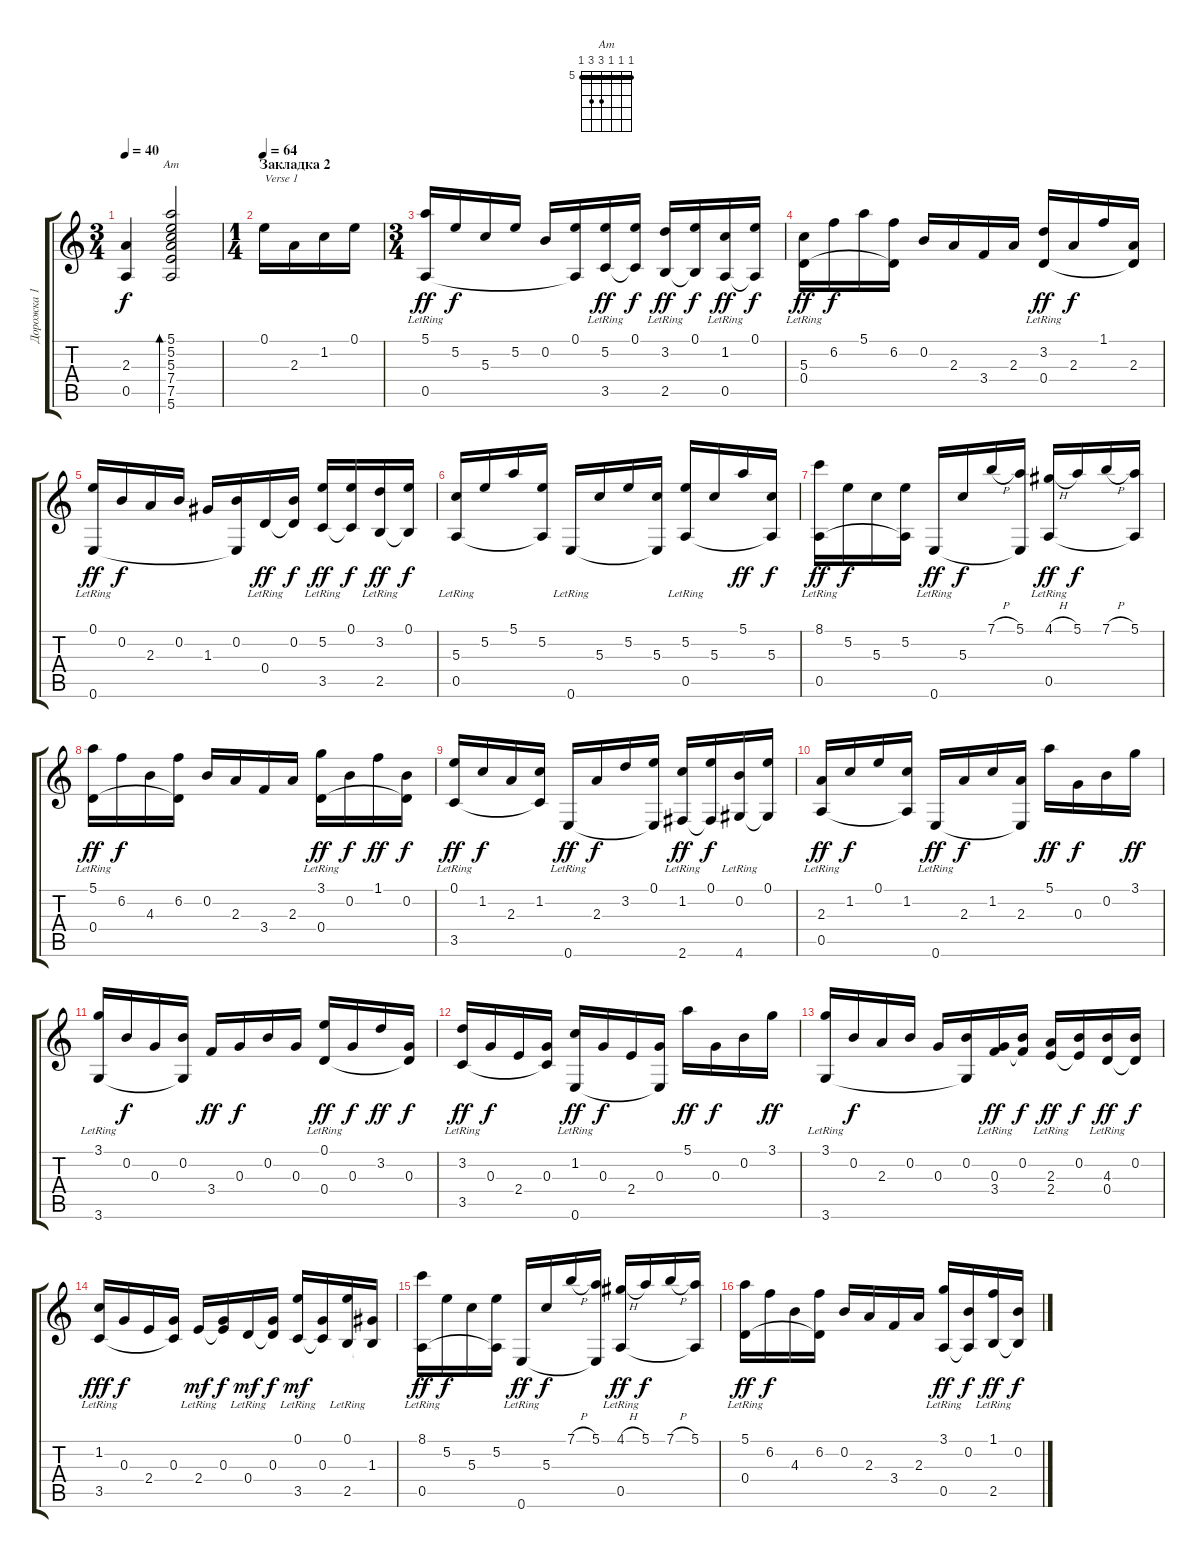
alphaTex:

\track ("Дорожка 1" "Дорожка 1") {instrument acousticguitarsteel}
\staff {score tabs}
\tuning (E4 B3 G3 D3 A2 E2) {hide}
\chord ("Am" 5 5 5 7 7 5) {firstfret 5 barre 5}
\ts (3 4)
\tempo 40
\clef g2
\ks c
(2.3 0.5).4{dy f} (5.1 5.2 5.3 7.4 7.5 5.6).2{bd 60 ch "Am"} |
\ts (1 4)
\section ("" "Закладка 2")
\tempo 64
0.1.16{txt "Verse 1"} 2.3.16 1.2.16 0.1.16 |
\ts (3 4)
(5.1 0.5{lr}).16{dy ff} 5.2.16{dy f} 5.3.16 5.2.16 0.2.16 (0.1 0.5{t}).16 (5.2 3.5{lr}).16{dy ff} (0.1 3.5{t}).16{dy f} (3.2 2.5{lr}).16{dy ff} (0.1 2.5{t}).16{dy f} (1.2 0.5{lr}).16{dy ff} (0.1 0.5{t}).16{dy f} |
(5.3 0.4{lr}).16{dy ff} 6.2.16{dy f} 5.1.16 (6.2 0.4{t}).16 0.2.16 2.3.16 3.4.16 2.3.16 (3.2 0.4{lr}).16{dy ff} 2.3.16{dy f} 1.1.16 (2.3 0.4{t}).16 |
(0.1 0.6{lr}).16{dy ff} 0.2.16{dy f} 2.3.16 0.2.16 1.3.16 (0.2 0.6{t}).16 0.4{lr}.16{dy ff} (0.2 0.4{t}).16{dy f} (5.2 3.5{lr}).16{dy ff} (0.1 3.5{t}).16{dy f} (3.2 2.5{lr}).16{dy ff} (0.1 2.5{t}).16{dy f} |
(5.3 0.5{lr}).16 5.2.16 5.1.16 (5.2 0.5{t}).16 0.6{lr}.16 5.3.16 5.2.16 (5.3 0.6{t}).16 (5.2 0.5{lr}).16 5.3.16 5.1.16{dy ff} (5.3 0.5{t}).16{dy f} |
(8.1 0.5{lr}).16{dy ff} 5.2.16{dy f} 5.3.16 (5.2 0.5{t}).16 0.6{lr}.16{dy ff} 5.3.16{dy f} 7.1{h}.16 (5.1 0.6{t}).16 (4.1{h} 0.5{lr}).16{dy ff} 5.1.16{dy f} 7.1{h}.16 (5.1 0.5{t}).16 |
(5.1 0.4{lr}).16{dy ff} 6.2.16{dy f} 4.3.16 (6.2 0.4{t}).16 0.2.16 2.3.16 3.4.16 2.3.16 (3.1 0.4{lr}).16{dy ff} 0.2.16{dy f} 1.1.16{dy ff} (0.2 0.4{t}).16{dy f} |
(0.1 3.5{lr}).16{dy ff} 1.2.16{dy f} 2.3.16 (1.2 3.5{t}).16 0.6{lr}.16{dy ff} 2.3.16{dy f} 3.2.16 (0.1 0.6{t}).16 (1.2 2.6{lr}).16{dy ff} (0.1 2.6{t}).16{dy f} (0.2 4.6{lr}).16 (0.1 4.6{t}).16 |
(2.3 0.5{lr}).16{dy ff} 1.2.16{dy f} 0.1.16 (1.2 0.5{t}).16 0.6{lr}.16{dy ff} 2.3.16{dy f} 1.2.16 (2.3 0.6{t}).16 5.1.16{dy ff} 0.3.16{dy f} 0.2.16 3.1.16{dy ff} |
(3.1 3.6{lr}).16 0.2.16{dy f} 0.3.16 (0.2 3.6{t}).16 3.4.16{dy ff} 0.3.16{dy f} 0.2.16 0.3.16 (0.1 0.4{lr}).16{dy ff} 0.3.16{dy f} 3.2.16{dy ff} (0.3 0.4{t}).16{dy f} |
(3.2 3.5{lr}).16{dy ff} 0.3.16{dy f} 2.4.16 (0.3 3.5{t}).16 (1.2 0.6{lr}).16{dy ff} 0.3.16{dy f} 2.4.16 (0.3 0.6{t}).16 5.1.16{dy ff} 0.3.16{dy f} 0.2.16 3.1.16{dy ff} |
(3.1 3.6{lr}).16 0.2.16{dy f} 2.3.16 0.2.16 0.3.16 (0.2 3.6{t}).16 (0.3 3.4{lr}).16{dy ff} (0.2 3.4{t}).16{dy f} (2.3 2.4{lr}).16{dy ff} (0.2 2.4{t}).16{dy f} (4.3 0.4{lr}).16{dy ff} (0.2 0.4{t}).16{dy f} |
(1.2 3.5{lr}).16{dy fff} 0.3.16{dy f} 2.4.16 (0.3 3.5{t}).16 2.4{lr}.16{dy mf} (0.3 2.4{t}).16{dy f} 0.4{lr}.16{dy mf} (0.3 0.4{t}).16{dy f} (0.1 3.5{lr}).16{dy mf} (0.3 3.5{t}).16 (0.1 2.5{lr}).16 (1.3 2.5{t}).16 |
(8.1 0.5{lr}).16{dy ff} 5.2.16{dy f} 5.3.16 (5.2 0.5{t}).16 0.6{lr}.16{dy ff} 5.3.16{dy f} 7.1{h}.16 (5.1 0.6{t}).16 (4.1{h} 0.5{lr}).16{dy ff} 5.1.16{dy f} 7.1{h}.16 (5.1 0.5{t}).16 |
(5.1 0.4{lr}).16{dy ff} 6.2.16{dy f} 4.3.16 (6.2 0.4{t}).16 0.2.16 2.3.16 3.4.16 2.3.16 (3.1 0.5{lr}).16{dy ff} (0.2 0.5{t}).16{dy f} (1.1 2.5{lr}).16{dy ff} (0.2 2.5{t}).16{dy f}
